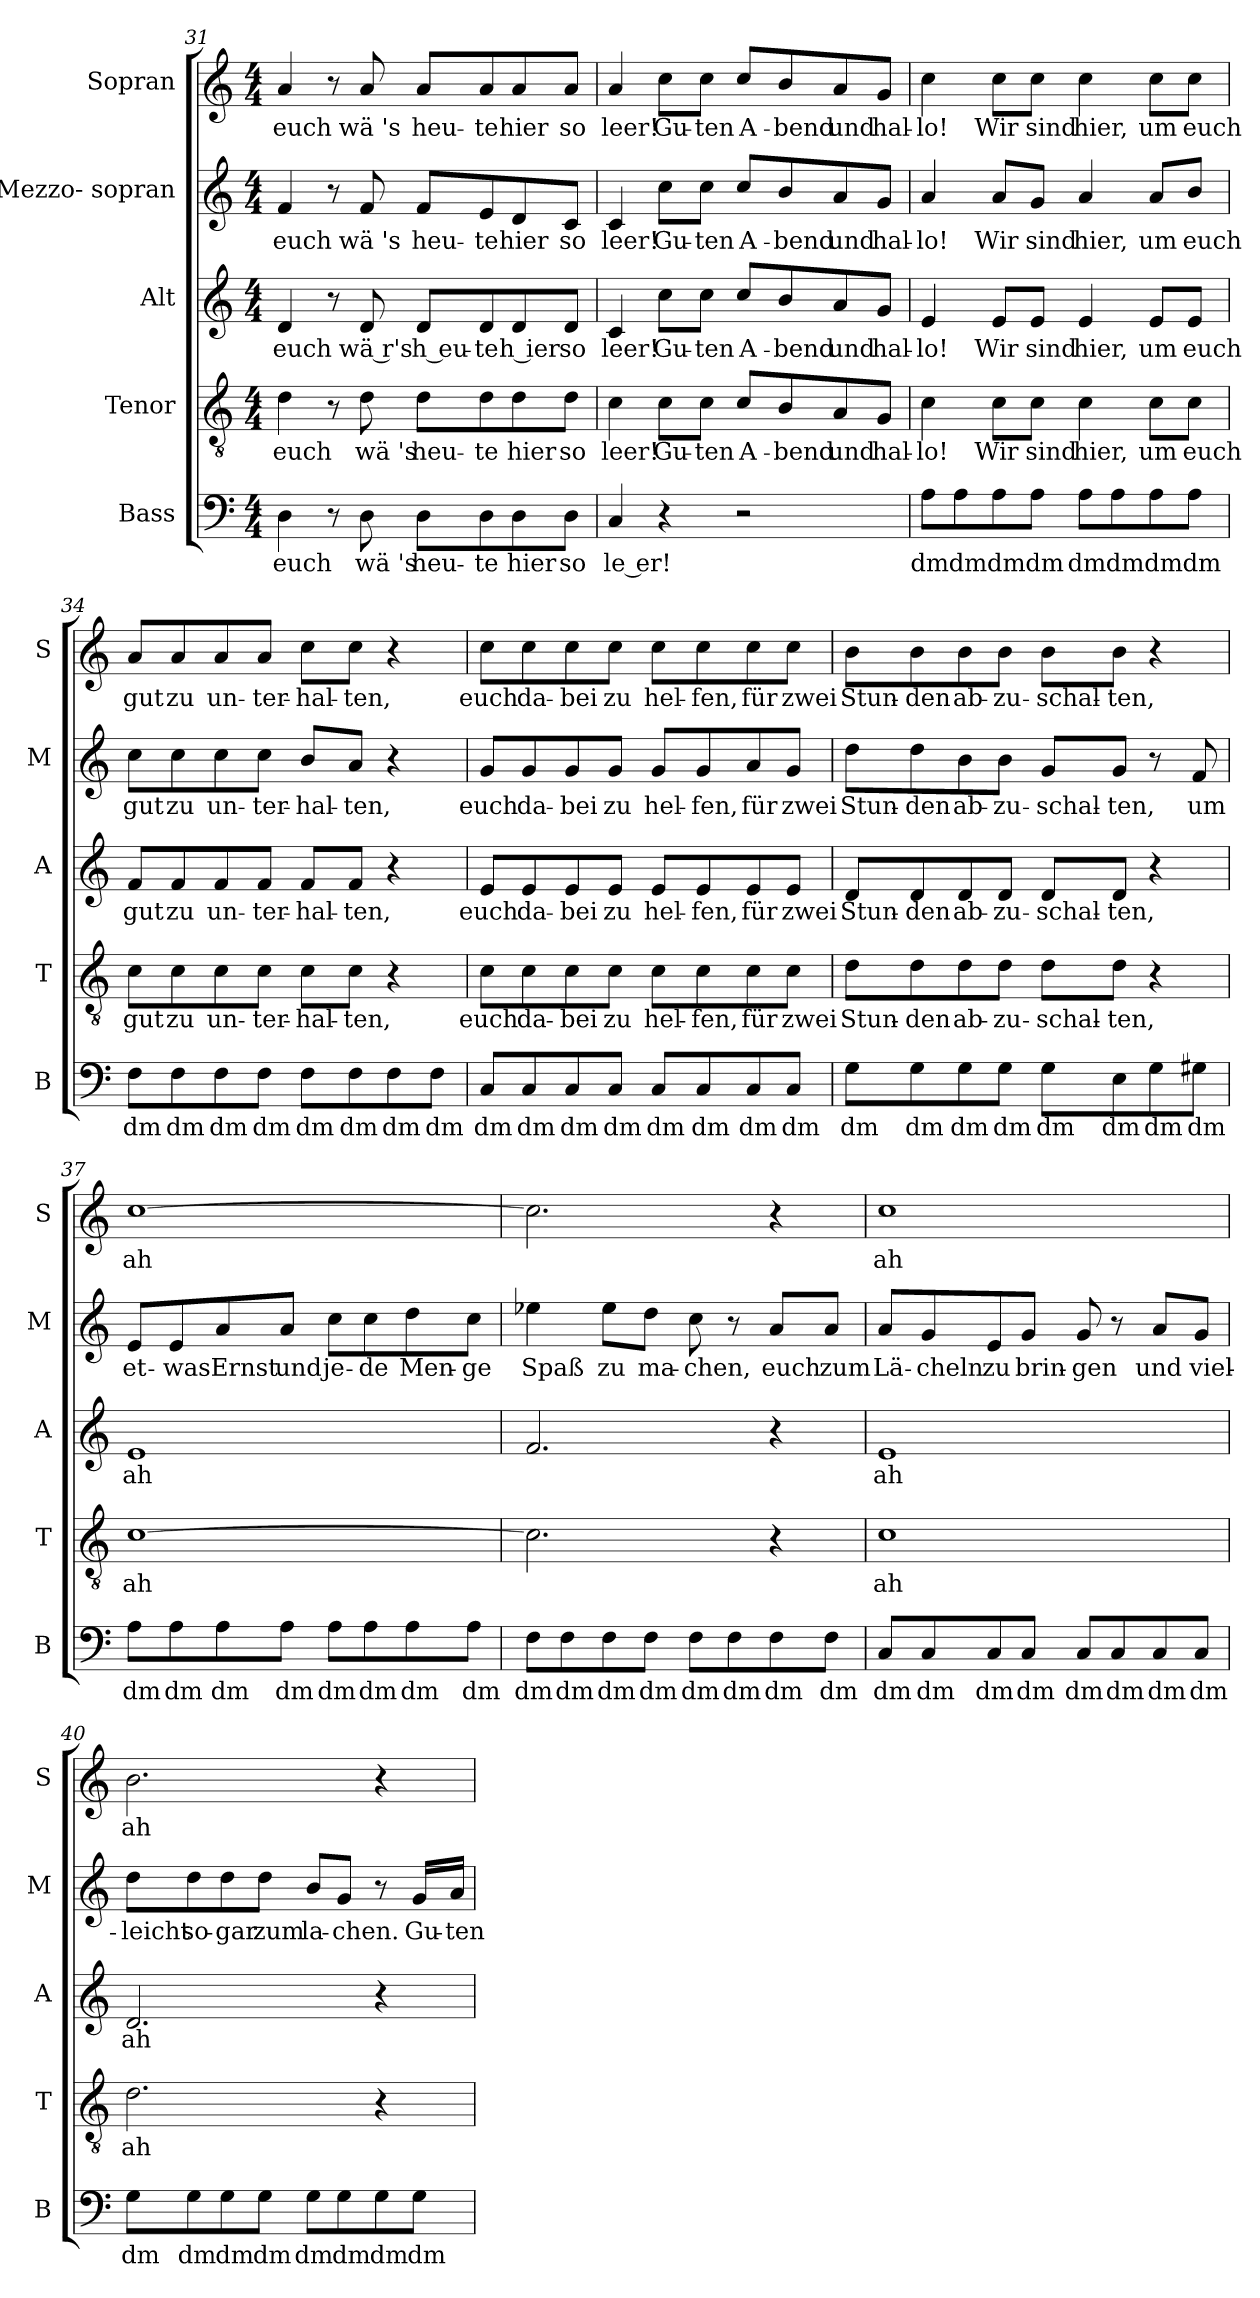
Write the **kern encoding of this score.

**kern	**text	**kern	**text	**kern	**text	**kern	**text	**kern	**text
*part5	*part5	*part4	*part4	*part3	*part3	*part2	*part2	*part1	*part1
*staff5	*staff5	*staff4	*staff4	*staff3	*staff3	*staff2	*staff2	*staff1	*staff1
*I"Bass	*	*I"Tenor	*	*I"Alt	*	*I"Mezzo- sopran	*	*I"Sopran	*
*I'B	*	*I'T	*	*I'A	*	*I'M	*	*I'S	*
!!LO:LB:g=z
*clefF4	*	*clefGv2	*	*clefG2	*	*clefG2	*	*clefG2	*
*k[]	*	*k[]	*	*k[]	*	*k[]	*	*k[]	*
*M4/4	*	*M4/4	*	*M4/4	*	*M4/4	*	*M4/4	*
=31	=31	=31	=31	=31	=31	=31	=31	=31	=31
!	!LO:LY:b	!	!LO:LY:b	!	!LO:LY:b	!	!LO:LY:b	!	!LO:LY:b
4D\	euch	4d\	euch	4d/	euch	4f/	euch	4a/	euch
8r	.	8r	.	8r	.	8r	.	8r	.
!	!LO:LY:b	!	!LO:LY:b	!	!LO:LY:b	!	!LO:LY:b	!	!LO:LY:b
8D\	wä 's	8d\	wä 's	8d/	wä r's	8f/	wä 's	8a/	wä 's
!	!LO:LY:b	!	!LO:LY:b	!	!LO:LY:b	!	!LO:LY:b	!	!LO:LY:b
8D\L	heu-	8d\L	heu-	8d/L	h eu-	8f/L	heu-	8a/L	heu-
!	!LO:LY:b	!	!LO:LY:b	!	!LO:LY:b	!	!LO:LY:b	!	!LO:LY:b
8D\	te	8d\	te	8d/	te	8e/	te	8a/	te
!	!LO:LY:b	!	!LO:LY:b	!	!LO:LY:b	!	!LO:LY:b	!	!LO:LY:b
8D\	hier	8d\	hier	8d/	h ier	8d/	hier	8a/	hier
!	!LO:LY:b	!	!LO:LY:b	!	!LO:LY:b	!	!LO:LY:b	!	!LO:LY:b
8D\J	so	8d\J	so	8d/J	so	8c/J	so	8a/J	so
=32	=32	=32	=32	=32	=32	=32	=32	=32	=32
!	!LO:LY:b	!	!LO:LY:b	!	!LO:LY:b	!	!LO:LY:b	!	!LO:LY:b
4C/	le er!	4c\	leer!	4c/	leer!	4c/	leer!	4a/	leer!
!	!	!	!LO:LY:b	!	!LO:LY:b	!	!LO:LY:b	!	!LO:LY:b
4r	.	8c\L	Gu-	8cc\L	Gu-	8cc\L	Gu-	8cc\L	Gu-
!	!	!	!LO:LY:b	!	!LO:LY:b	!	!LO:LY:b	!	!LO:LY:b
.	.	8c\J	ten	8cc\J	ten	8cc\J	ten	8cc\J	ten
!	!	!	!LO:LY:b	!	!LO:LY:b	!	!LO:LY:b	!	!LO:LY:b
2r	.	8c/L	A-	8cc/L	A-	8cc/L	A-	8cc/L	A-
!	!	!	!LO:LY:b	!	!LO:LY:b	!	!LO:LY:b	!	!LO:LY:b
.	.	8B/	bend	8b/	bend	8b/	bend	8b/	bend
!	!	!	!LO:LY:b	!	!LO:LY:b	!	!LO:LY:b	!	!LO:LY:b
.	.	8A/	und	8a/	und	8a/	und	8a/	und
!	!	!	!LO:LY:b	!	!LO:LY:b	!	!LO:LY:b	!	!LO:LY:b
.	.	8G/J	hal-	8g/J	hal-	8g/J	hal-	8g/J	hal-
=33	=33	=33	=33	=33	=33	=33	=33	=33	=33
!	!LO:LY:b	!	!LO:LY:b	!	!LO:LY:b	!	!LO:LY:b	!	!LO:LY:b
8A\L	dm	4c\	lo!	4e/	lo!	4a/	lo!	4cc\	lo!
!	!LO:LY:b	!	!	!	!	!	!	!	!
8A\	dm	.	.	.	.	.	.	.	.
!	!LO:LY:b	!	!LO:LY:b	!	!LO:LY:b	!	!LO:LY:b	!	!LO:LY:b
8A\	dm	8c\L	Wir	8e/L	Wir	8a/L	Wir	8cc\L	Wir
!	!LO:LY:b	!	!LO:LY:b	!	!LO:LY:b	!	!LO:LY:b	!	!LO:LY:b
8A\J	dm	8c\J	sind	8e/J	sind	8g/J	sind	8cc\J	sind
!	!LO:LY:b	!	!LO:LY:b	!	!LO:LY:b	!	!LO:LY:b	!	!LO:LY:b
8A\L	dm	4c\	hier,	4e/	hier,	4a/	hier,	4cc\	hier,
!	!LO:LY:b	!	!	!	!	!	!	!	!
8A\	dm	.	.	.	.	.	.	.	.
!	!LO:LY:b	!	!LO:LY:b	!	!LO:LY:b	!	!LO:LY:b	!	!LO:LY:b
8A\	dm	8c\L	um	8e/L	um	8a/L	um	8cc\L	um
!	!LO:LY:b	!	!LO:LY:b	!	!LO:LY:b	!	!LO:LY:b	!	!LO:LY:b
8A\J	dm	8c\J	euch	8e/J	euch	8b/J	euch	8cc\J	euch
=34	=34	=34	=34	=34	=34	=34	=34	=34	=34
!	!LO:LY:b	!	!LO:LY:b	!	!LO:LY:b	!	!LO:LY:b	!	!LO:LY:b
8F\L	dm	8c\L	gut	8f/L	gut	8cc\L	gut	8a/L	gut
!	!LO:LY:b	!	!LO:LY:b	!	!LO:LY:b	!	!LO:LY:b	!	!LO:LY:b
8F\	dm	8c\	zu	8f/	zu	8cc\	zu	8a/	zu
!	!LO:LY:b	!	!LO:LY:b	!	!LO:LY:b	!	!LO:LY:b	!	!LO:LY:b
8F\	dm	8c\	un-	8f/	un-	8cc\	un-	8a/	un-
!	!LO:LY:b	!	!LO:LY:b	!	!LO:LY:b	!	!LO:LY:b	!	!LO:LY:b
8F\J	dm	8c\J	ter-	8f/J	ter-	8cc\J	ter-	8a/J	ter-
!	!LO:LY:b	!	!LO:LY:b	!	!LO:LY:b	!	!LO:LY:b	!	!LO:LY:b
8F\L	dm	8c\L	hal-	8f/L	hal-	8b/L	hal-	8cc\L	hal-
!	!LO:LY:b	!	!LO:LY:b	!	!LO:LY:b	!	!LO:LY:b	!	!LO:LY:b
8F\	dm	8c\J	ten,	8f/J	ten,	8a/J	ten,	8cc\J	ten,
!	!LO:LY:b	!	!	!	!	!	!	!	!
8F\	dm	4r	.	4r	.	4r	.	4r	.
!	!LO:LY:b	!	!	!	!	!	!	!	!
8F\J	dm	.	.	.	.	.	.	.	.
!!LO:PB:g=z
=35	=35	=35	=35	=35	=35	=35	=35	=35	=35
!	!LO:LY:b	!	!LO:LY:b	!	!LO:LY:b	!	!LO:LY:b	!	!LO:LY:b
8C/L	dm	8c\L	euch	8e/L	euch	8g/L	euch	8cc\L	euch
!	!LO:LY:b	!	!LO:LY:b	!	!LO:LY:b	!	!LO:LY:b	!	!LO:LY:b
8C/	dm	8c\	da-	8e/	da-	8g/	da-	8cc\	da-
!	!LO:LY:b	!	!LO:LY:b	!	!LO:LY:b	!	!LO:LY:b	!	!LO:LY:b
8C/	dm	8c\	bei	8e/	bei	8g/	bei	8cc\	bei
!	!LO:LY:b	!	!LO:LY:b	!	!LO:LY:b	!	!LO:LY:b	!	!LO:LY:b
8C/J	dm	8c\J	zu	8e/J	zu	8g/J	zu	8cc\J	zu
!	!LO:LY:b	!	!LO:LY:b	!	!LO:LY:b	!	!LO:LY:b	!	!LO:LY:b
8C/L	dm	8c\L	hel-	8e/L	hel-	8g/L	hel-	8cc\L	hel-
!	!LO:LY:b	!	!LO:LY:b	!	!LO:LY:b	!	!LO:LY:b	!	!LO:LY:b
8C/	dm	8c\	fen,	8e/	fen,	8g/	fen,	8cc\	fen,
!	!LO:LY:b	!	!LO:LY:b	!	!LO:LY:b	!	!LO:LY:b	!	!LO:LY:b
8C/	dm	8c\	für	8e/	für	8a/	für	8cc\	für
!	!LO:LY:b	!	!LO:LY:b	!	!LO:LY:b	!	!LO:LY:b	!	!LO:LY:b
8C/J	dm	8c\J	zwei	8e/J	zwei	8g/J	zwei	8cc\J	zwei
=36	=36	=36	=36	=36	=36	=36	=36	=36	=36
!	!LO:LY:b	!	!LO:LY:b	!	!LO:LY:b	!	!LO:LY:b	!	!LO:LY:b
8G\L	dm	8d\L	Stun-	8d/L	Stun-	8dd\L	Stun-	8b\L	Stun-
!	!LO:LY:b	!	!LO:LY:b	!	!LO:LY:b	!	!LO:LY:b	!	!LO:LY:b
8G\	dm	8d\	den	8d/	den	8dd\	den	8b\	den
!	!LO:LY:b	!	!LO:LY:b	!	!LO:LY:b	!	!LO:LY:b	!	!LO:LY:b
8G\	dm	8d\	ab-	8d/	ab-	8b\	ab-	8b\	ab-
!	!LO:LY:b	!	!LO:LY:b	!	!LO:LY:b	!	!LO:LY:b	!	!LO:LY:b
8G\J	dm	8d\J	zu-	8d/J	zu-	8b\J	zu-	8b\J	zu-
!	!LO:LY:b	!	!LO:LY:b	!	!LO:LY:b	!	!LO:LY:b	!	!LO:LY:b
8G\L	dm	8d\L	schal-	8d/L	schal-	8g/L	schal-	8b\L	schal-
!	!LO:LY:b	!	!LO:LY:b	!	!LO:LY:b	!	!LO:LY:b	!	!LO:LY:b
8E\	dm	8d\J	ten,	8d/J	ten,	8g/J	ten,	8b\J	ten,
!	!LO:LY:b	!	!	!	!	!	!	!	!
8G\	dm	4r	.	4r	.	8r	.	4r	.
!	!LO:LY:b	!	!	!	!	!	!LO:LY:b	!	!
8G#X\J	dm	.	.	.	.	8f/	um	.	.
=37	=37	=37	=37	=37	=37	=37	=37	=37	=37
!	!LO:LY:b	!	!LO:LY:b	!	!LO:LY:b	!	!LO:LY:b	!	!LO:LY:b
8A\L	dm	[1c	ah	1e	ah	8e/L	et-	[1cc	ah
!	!LO:LY:b	!	!	!	!	!	!LO:LY:b	!	!
8A\	dm	.	.	.	.	8e/	was	.	.
!	!LO:LY:b	!	!	!	!	!	!LO:LY:b	!	!
8A\	dm	.	.	.	.	8a/	Ernst	.	.
!	!LO:LY:b	!	!	!	!	!	!LO:LY:b	!	!
8A\J	dm	.	.	.	.	8a/J	und	.	.
!	!LO:LY:b	!	!	!	!	!	!LO:LY:b	!	!
8A\L	dm	.	.	.	.	8cc\L	je-	.	.
!	!LO:LY:b	!	!	!	!	!	!LO:LY:b	!	!
8A\	dm	.	.	.	.	8cc\	de	.	.
!	!LO:LY:b	!	!	!	!	!	!LO:LY:b	!	!
8A\	dm	.	.	.	.	8dd\	Men-	.	.
!	!LO:LY:b	!	!	!	!	!	!LO:LY:b	!	!
8A\J	dm	.	.	.	.	8cc\J	ge	.	.
!!LO:LB:g=z
=38	=38	=38	=38	=38	=38	=38	=38	=38	=38
!	!LO:LY:b	!	!	!	!	!	!LO:LY:b	!	!
8F\L	dm	2.c\]	.	2.f/	.	4ee-X\	Spaß	2.cc\]	.
!	!LO:LY:b	!	!	!	!	!	!	!	!
8F\	dm	.	.	.	.	.	.	.	.
!	!LO:LY:b	!	!	!	!	!	!LO:LY:b	!	!
8F\	dm	.	.	.	.	8ee-\L	zu	.	.
!	!LO:LY:b	!	!	!	!	!	!LO:LY:b	!	!
8F\J	dm	.	.	.	.	8dd\J	ma-	.	.
!	!LO:LY:b	!	!	!	!	!	!LO:LY:b	!	!
8F\L	dm	.	.	.	.	8cc\	chen,	.	.
!	!LO:LY:b	!	!	!	!	!	!	!	!
8F\	dm	.	.	.	.	8r	.	.	.
!	!LO:LY:b	!	!	!	!	!	!LO:LY:b	!	!
8F\	dm	4r	.	4r	.	8a/L	euch	4r	.
!	!LO:LY:b	!	!	!	!	!	!LO:LY:b	!	!
8F\J	dm	.	.	.	.	8a/J	zum	.	.
=39	=39	=39	=39	=39	=39	=39	=39	=39	=39
!	!LO:LY:b	!	!LO:LY:b	!	!LO:LY:b	!	!LO:LY:b	!	!LO:LY:b
8C/L	dm	1c	ah	1e	ah	8a/L	Lä-	1cc	ah
!	!LO:LY:b	!	!	!	!	!	!LO:LY:b	!	!
8C/	dm	.	.	.	.	8g/	cheln	.	.
!	!LO:LY:b	!	!	!	!	!	!LO:LY:b	!	!
8C/	dm	.	.	.	.	8e/	zu	.	.
!	!LO:LY:b	!	!	!	!	!	!LO:LY:b	!	!
8C/J	dm	.	.	.	.	8g/J	brin-	.	.
!	!LO:LY:b	!	!	!	!	!	!LO:LY:b	!	!
8C/L	dm	.	.	.	.	8g/	gen	.	.
!	!LO:LY:b	!	!	!	!	!	!	!	!
8C/	dm	.	.	.	.	8r	.	.	.
!	!LO:LY:b	!	!	!	!	!	!LO:LY:b	!	!
8C/	dm	.	.	.	.	8a/L	und	.	.
!	!LO:LY:b	!	!	!	!	!	!LO:LY:b	!	!
8C/J	dm	.	.	.	.	8g/J	viel-	.	.
=40	=40	=40	=40	=40	=40	=40	=40	=40	=40
!	!LO:LY:b	!	!LO:LY:b	!	!LO:LY:b	!	!LO:LY:b	!	!LO:LY:b
8G\L	dm	2.d\	ah	2.d/	ah	8dd\L	leicht	2.b\	ah
!	!LO:LY:b	!	!	!	!	!	!LO:LY:b	!	!
8G\	dm	.	.	.	.	8dd\	so-	.	.
!	!LO:LY:b	!	!	!	!	!	!LO:LY:b	!	!
8G\	dm	.	.	.	.	8dd\	gar	.	.
!	!LO:LY:b	!	!	!	!	!	!LO:LY:b	!	!
8G\J	dm	.	.	.	.	8dd\J	zum	.	.
!	!LO:LY:b	!	!	!	!	!	!LO:LY:b	!	!
8G\L	dm	.	.	.	.	8b/L	la-	.	.
!	!LO:LY:b	!	!	!	!	!	!LO:LY:b	!	!
8G\	dm	.	.	.	.	8g/J	chen.	.	.
!	!LO:LY:b	!	!	!	!	!	!	!	!
8G\	dm	4r	.	4r	.	8r	.	4r	.
!	!LO:LY:b	!	!	!	!	!	!LO:LY:b	!	!
8G\J	dm	.	.	.	.	16g/LL	Gu-	.	.
!	!	!	!	!	!	!	!LO:LY:b	!	!
.	.	.	.	.	.	16a/JJ	ten	.	.
=	=	=	=	=	=	=	=	=	=
*-	*-	*-	*-	*-	*-	*-	*-	*-	*-
